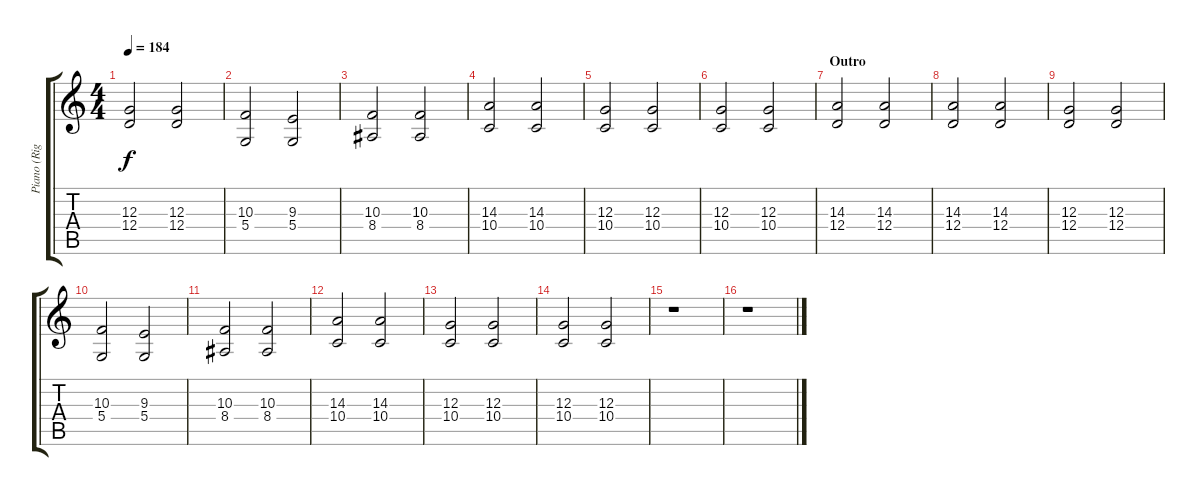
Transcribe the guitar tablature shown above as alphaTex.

\track ("Piano (Right Hand)" "Piano (Rig") {instrument acousticgrandpiano}
\staff {score tabs}
\tuning (E4 B3 G3 D3 A2 D2) {hide}
\ts (4 4)
\tempo 184
\clef g2
\ks c
(12.3 12.4).2{dy f} (12.3 12.4).2 |
(10.3 5.4).2 (9.3 5.4).2 |
(10.3 8.4).2 (10.3 8.4).2 |
(14.3 10.4).2 (14.3 10.4).2 |
(12.3 10.4).2 (12.3 10.4).2 |
(12.3 10.4).2 (12.3 10.4).2 |
\section ("" "Outro")
(14.3 12.4).2 (14.3 12.4).2 |
(14.3 12.4).2 (14.3 12.4).2 |
(12.3 12.4).2 (12.3 12.4).2 |
(10.3 5.4).2 (9.3 5.4).2 |
(10.3 8.4).2 (10.3 8.4).2 |
(14.3 10.4).2 (14.3 10.4).2 |
(12.3 10.4).2 (12.3 10.4).2 |
(12.3 10.4).2 (12.3 10.4).2 |
r.1 |
r.1
